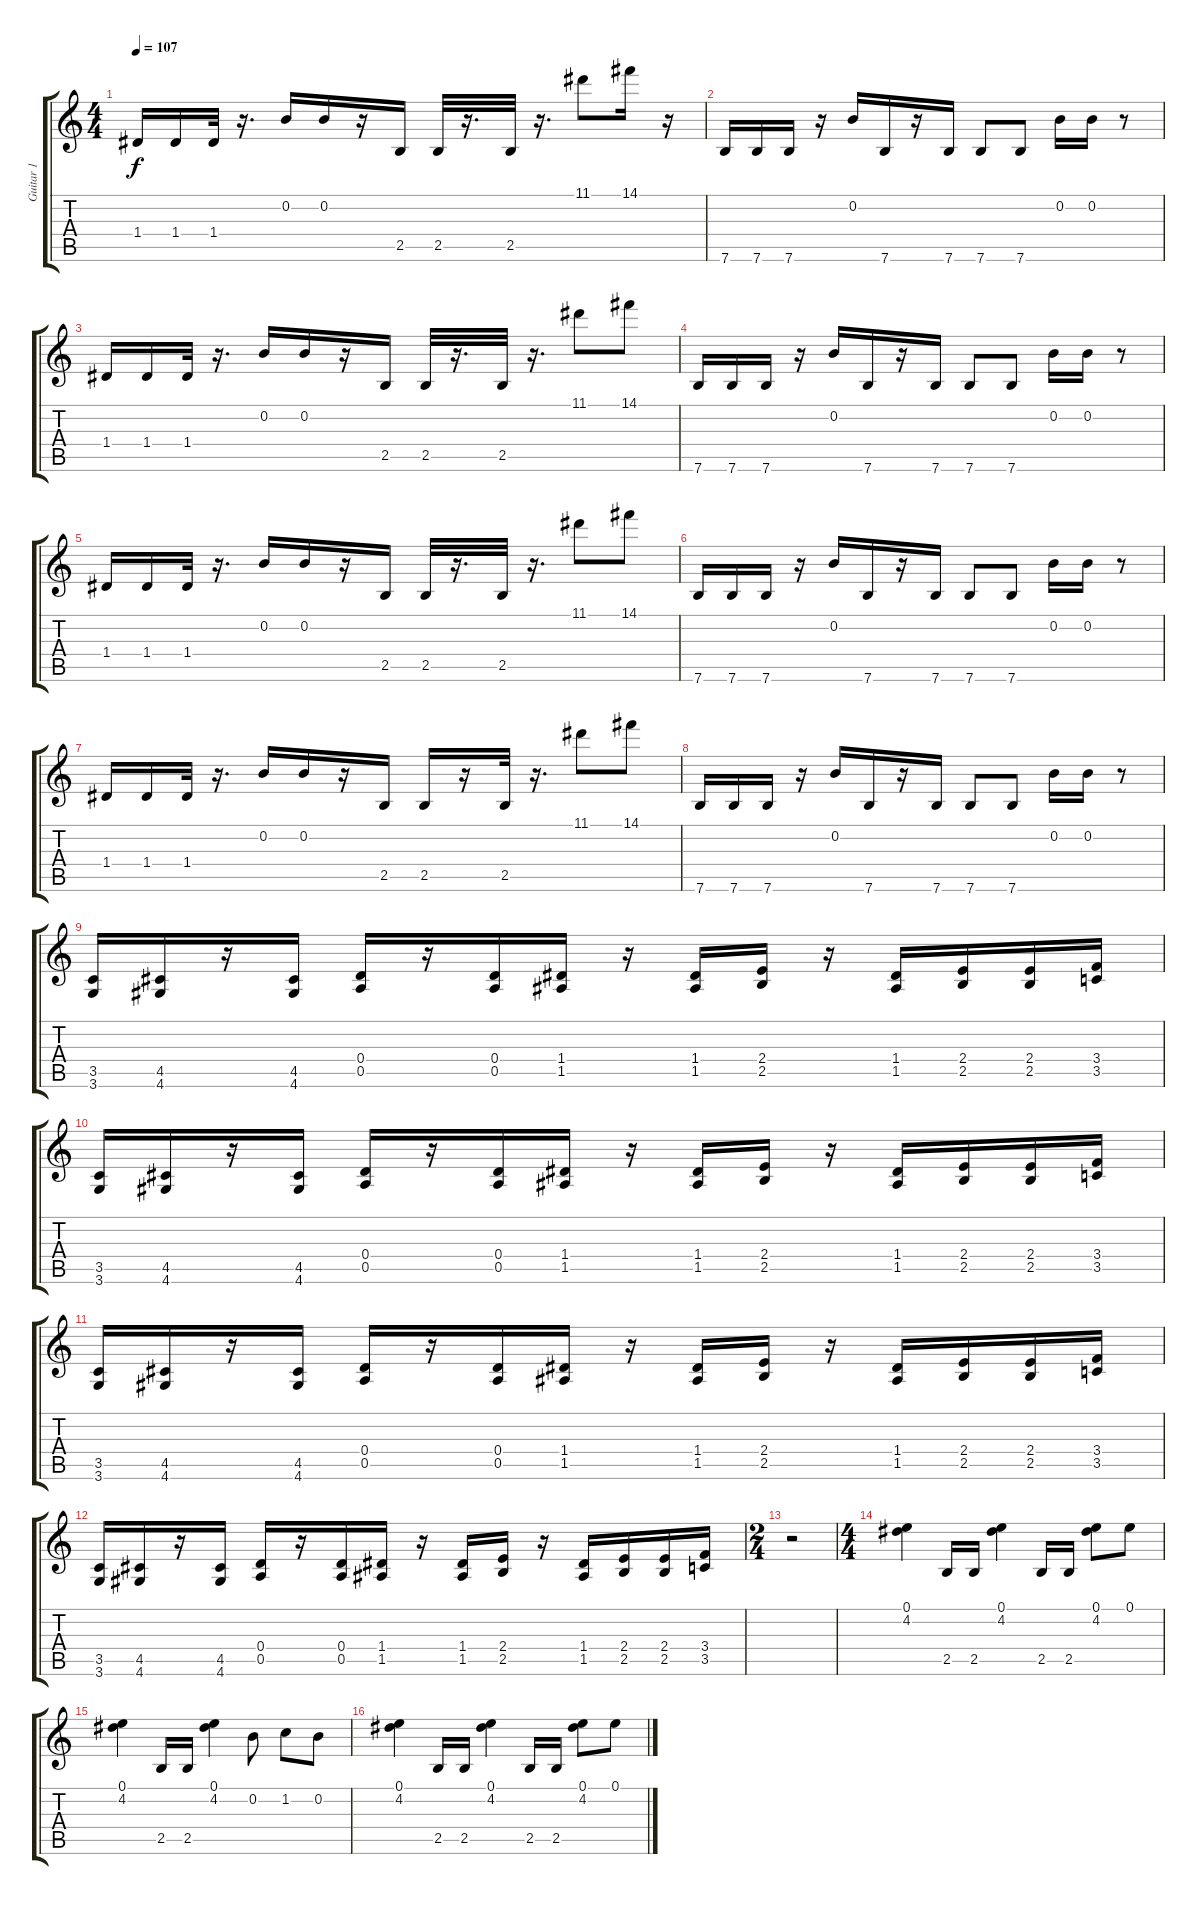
\track ("Guitar 1" "Guitar 1") {instrument overdrivenguitar}
\staff {score tabs}
\tuning (E4 B3 G3 D3 A2 E2) {hide}
\ts (4 4)
\tempo 107
\clef g2
\ks c
1.4.16{dy f} 1.4.16 1.4.32 r.16{d} 0.2.16 0.2.16 r.16 2.5.16 2.5.32 r.16{d} 2.5.32 r.16{d} 11.1.8 14.1.16 r.16 |
7.6.16 7.6.16 7.6.16 r.16 0.2.16 7.6.16 r.16 7.6.16 7.6.8 7.6.8 0.2.16 0.2.16 r.8 |
1.4.16 1.4.16 1.4.32 r.16{d} 0.2.16 0.2.16 r.16 2.5.16 2.5.32 r.16{d} 2.5.32 r.16{d} 11.1.8 14.1.8 |
7.6.16 7.6.16 7.6.16 r.16 0.2.16 7.6.16 r.16 7.6.16 7.6.8 7.6.8 0.2.16 0.2.16 r.8 |
1.4.16 1.4.16 1.4.32 r.16{d} 0.2.16 0.2.16 r.16 2.5.16 2.5.32 r.16{d} 2.5.32 r.16{d} 11.1.8 14.1.8 |
7.6.16 7.6.16 7.6.16 r.16 0.2.16 7.6.16 r.16 7.6.16 7.6.8 7.6.8 0.2.16 0.2.16 r.8 |
1.4.16 1.4.16 1.4.32 r.16{d} 0.2.16 0.2.16 r.16 2.5.16 2.5.16 r.16 2.5.32 r.16{d} 11.1.8 14.1.8 |
7.6.16 7.6.16 7.6.16 r.16 0.2.16 7.6.16 r.16 7.6.16 7.6.8 7.6.8 0.2.16 0.2.16 r.8 |
(3.5 3.6).16 (4.5 4.6).16 r.16 (4.5 4.6).16 (0.4 0.5).16 r.16 (0.4 0.5).16 (1.4 1.5).16 r.16 (1.4 1.5).16 (2.4 2.5).16 r.16 (1.4 1.5).16 (2.4 2.5).16 (2.4 2.5).16 (3.4 3.5).16 |
(3.5 3.6).16 (4.5 4.6).16 r.16 (4.5 4.6).16 (0.4 0.5).16 r.16 (0.4 0.5).16 (1.4 1.5).16 r.16 (1.4 1.5).16 (2.4 2.5).16 r.16 (1.4 1.5).16 (2.4 2.5).16 (2.4 2.5).16 (3.4 3.5).16 |
(3.5 3.6).16 (4.5 4.6).16 r.16 (4.5 4.6).16 (0.4 0.5).16 r.16 (0.4 0.5).16 (1.4 1.5).16 r.16 (1.4 1.5).16 (2.4 2.5).16 r.16 (1.4 1.5).16 (2.4 2.5).16 (2.4 2.5).16 (3.4 3.5).16 |
(3.5 3.6).16 (4.5 4.6).16 r.16 (4.5 4.6).16 (0.4 0.5).16 r.16 (0.4 0.5).16 (1.4 1.5).16 r.16 (1.4 1.5).16 (2.4 2.5).16 r.16 (1.4 1.5).16 (2.4 2.5).16 (2.4 2.5).16 (3.4 3.5).16 |
\ts (2 4)
r.2 |
\ts (4 4)
(0.1 4.2).4 2.5.16 2.5.16 (0.1 4.2).4 2.5.16 2.5.16 (0.1 4.2).8 0.1.8 |
(0.1 4.2).4 2.5.16 2.5.16 (0.1 4.2).4 0.2.8 1.2.8 0.2.8 |
(0.1 4.2).4 2.5.16 2.5.16 (0.1 4.2).4 2.5.16 2.5.16 (0.1 4.2).8 0.1.8
